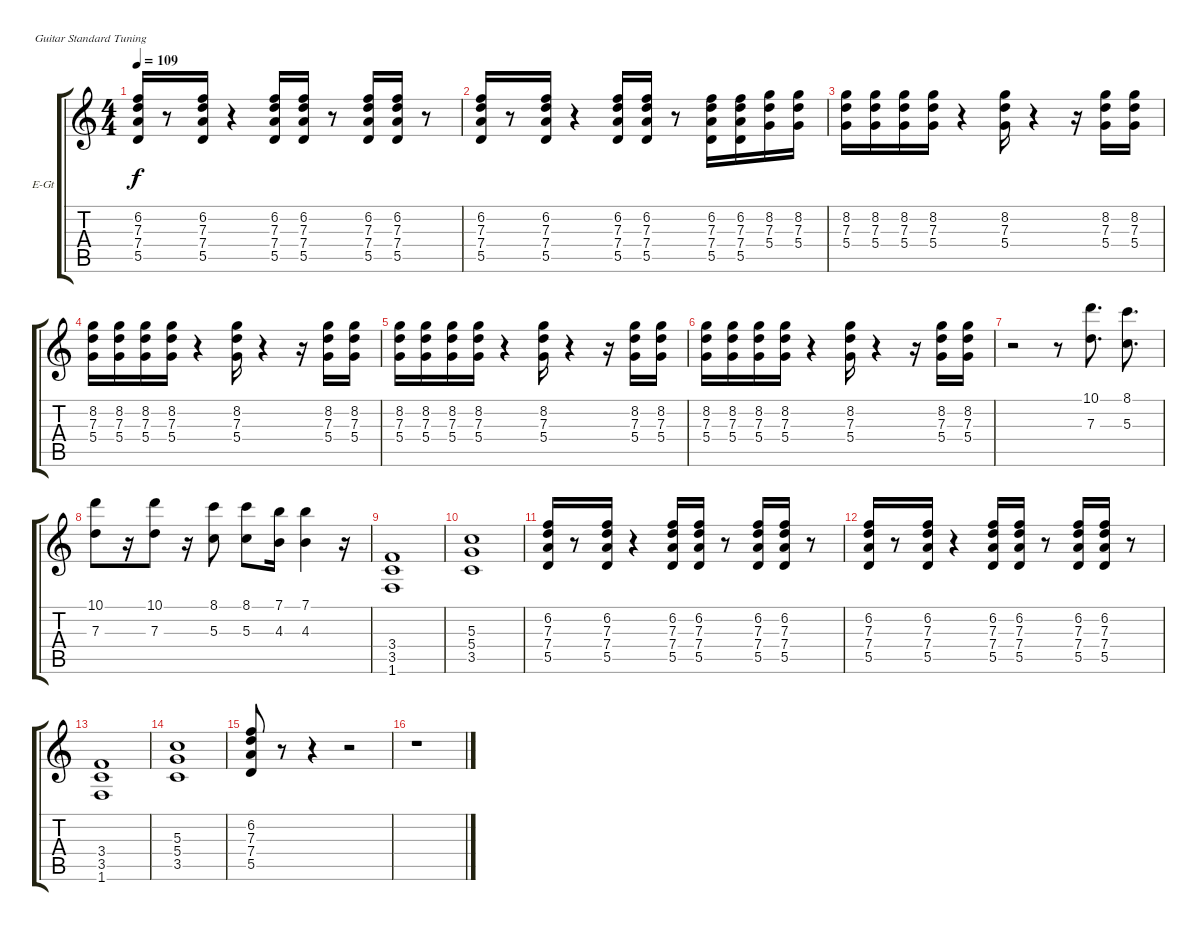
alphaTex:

\bracketExtendMode groupsimilarinstruments
\firstSystemTrackNameOrientation horizontal
\otherSystemsTrackNameOrientation horizontal
\track ("Guit III" "E-Gt") {instrument overdrivenguitar}
\staff {score tabs}
\tuning (E4 B3 G3 D3 A2 E2)
\ts (4 4)
\tempo 109
\clef g2
\ks c
(6.2 7.3 7.4 5.5).16{dy f} r.8 (6.2 7.3 7.4 5.5).16 r.4 (6.2 7.3 7.4 5.5).16 (6.2 7.3 7.4 5.5).16 r.8 (6.2 7.3 7.4 5.5).16 (6.2 7.3 7.4 5.5).16 r.8 |
(6.2 7.3 7.4 5.5).16 r.8 (6.2 7.3 7.4 5.5).16 r.4 (6.2 7.3 7.4 5.5).16 (6.2 7.3 7.4 5.5).16 r.8 (6.2 7.3 7.4 5.5).16 (6.2 7.3 7.4 5.5).16 (8.2 7.3 5.4).16 (8.2 7.3 5.4).16 |
(8.2 7.3 5.4).16 (8.2 7.3 5.4).16 (8.2 7.3 5.4).16 (8.2 7.3 5.4).16 r.4 (8.2 7.3 5.4).16 r.4 r.16 (8.2 7.3 5.4).16 (8.2 7.3 5.4).16 |
(8.2 7.3 5.4).16 (8.2 7.3 5.4).16 (8.2 7.3 5.4).16 (8.2 7.3 5.4).16 r.4 (8.2 7.3 5.4).16 r.4 r.16 (8.2 7.3 5.4).16 (8.2 7.3 5.4).16 |
(8.2 7.3 5.4).16 (8.2 7.3 5.4).16 (8.2 7.3 5.4).16 (8.2 7.3 5.4).16 r.4 (8.2 7.3 5.4).16 r.4 r.16 (8.2 7.3 5.4).16 (8.2 7.3 5.4).16 |
(8.2 7.3 5.4).16 (8.2 7.3 5.4).16 (8.2 7.3 5.4).16 (8.2 7.3 5.4).16 r.4 (8.2 7.3 5.4).16 r.4 r.16 (8.2 7.3 5.4).16 (8.2 7.3 5.4).16 |
r.2 r.8 (10.1 7.3).8{d} (8.1 5.3).8{d} |
(10.1 7.3).8 r.16 (10.1 7.3).8 r.16 (8.1 5.3).8 (8.1 5.3).8 (7.1 4.3).16 (7.1 4.3).4 r.16 |
(3.4 3.5 1.6).1 |
(5.3 5.4 3.5).1 |
(6.2 7.3 7.4 5.5).16 r.8 (6.2 7.3 7.4 5.5).16 r.4 (6.2 7.3 7.4 5.5).16 (6.2 7.3 7.4 5.5).16 r.8 (6.2 7.3 7.4 5.5).16 (6.2 7.3 7.4 5.5).16 r.8 |
(6.2 7.3 7.4 5.5).16 r.8 (6.2 7.3 7.4 5.5).16 r.4 (6.2 7.3 7.4 5.5).16 (6.2 7.3 7.4 5.5).16 r.8 (6.2 7.3 7.4 5.5).16 (6.2 7.3 7.4 5.5).16 r.8 |
(3.4 3.5 1.6).1 |
(5.3 5.4 3.5).1 |
(6.2 7.3 7.4 5.5).8 r.8 r.4 r.2 |
r.1
